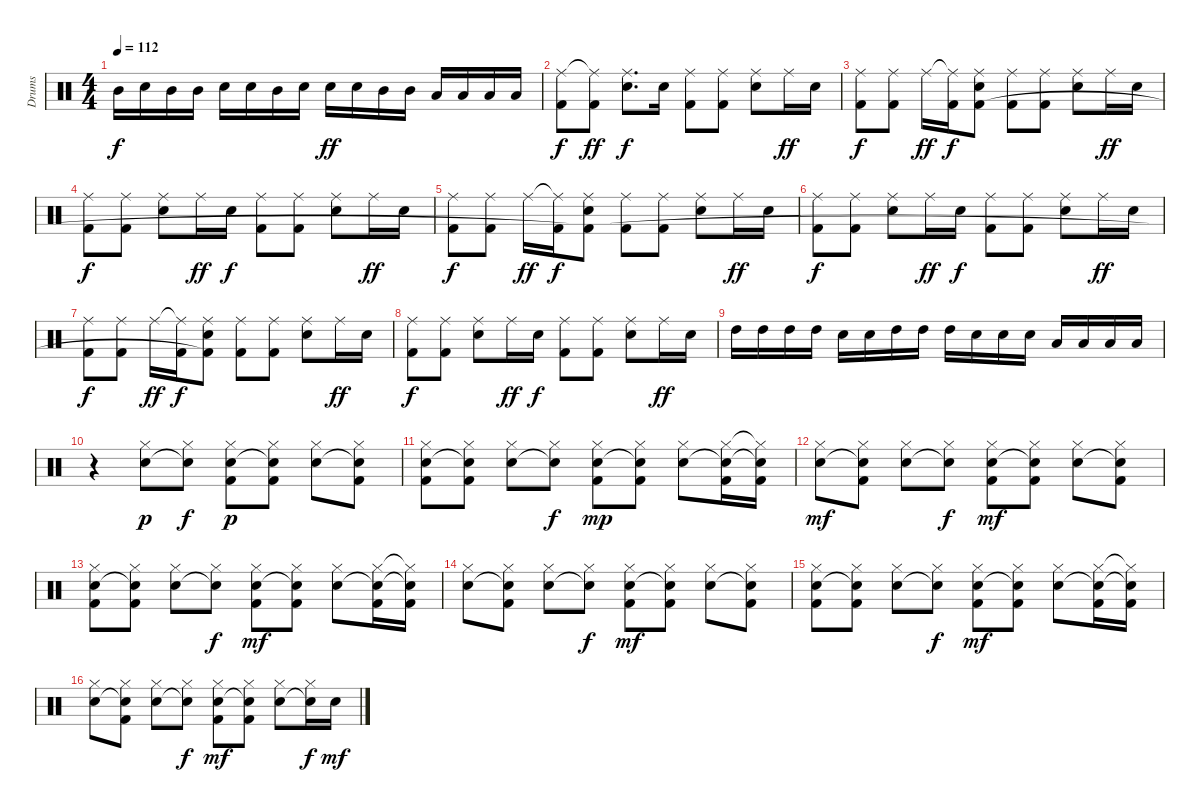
\track ("Drums" "Drums") {instrument percussion}
\staff {score}
\articulation defaults
\ts (4 4)
\tempo 112
\clef neutral
\ks c "Mid Tom (hit)".16{dy f} "Electric Snare (hit)".16 "Mid Tom (hit)".16 "Mid Tom (hit)".16 "Electric Snare (hit)".16 "Electric Snare (hit)".16 "Mid Tom (hit)".16 "Electric Snare (hit)".16 "Electric Snare (hit)".16{dy ff} "Electric Snare (hit)".16 "Mid Tom (hit)".16 "Mid Tom (hit)".16 "Low Tom (hit)".16 "Low Tom (hit)".16 "Low Tom (hit)".16 "Low Tom (hit)".16
|
("Ride (middle)" "Kick (hit) 2").8{dy f} ("Ride (middle)"{t} "Kick (hit) 2").8{dy ff} ("Ride (middle)" "Electric Snare (hit)").8{d dy f} "Electric Snare (hit)".16 ("Ride (middle)" "Kick (hit) 2").8 ("Ride (middle)" "Kick (hit) 2").8 ("Ride (middle)" "Electric Snare (hit)").8 "Ride (middle)".16{dy ff} "Electric Snare (hit)".16 |
("Ride (middle)" "Kick (hit) 2").8{dy f} ("Ride (middle)" "Kick (hit) 2").8 "Ride (middle)".16{dy ff} ("Ride (middle)"{t} "Kick (hit) 2").16{dy f} ("Ride (middle)" "Electric Snare (hit)" "Kick (hit) 2").8 ("Ride (middle)" "Kick (hit) 2").8 ("Ride (middle)" "Kick (hit) 2").8 ("Ride (middle)" "Electric Snare (hit)").8 "Ride (middle)".16{dy ff} "Electric Snare (hit)".16 |
("Ride (middle)" "Kick (hit) 2").8{dy f} ("Ride (middle)" "Kick (hit) 2").8 ("Ride (middle)" "Electric Snare (hit)").8 "Ride (middle)".16{dy ff} "Electric Snare (hit)".16{dy f} ("Ride (middle)" "Kick (hit) 2").8 ("Ride (middle)" "Kick (hit) 2").8 ("Ride (middle)" "Electric Snare (hit)").8 "Ride (middle)".16{dy ff} "Electric Snare (hit)".16 |
("Ride (middle)" "Kick (hit) 2").8{dy f} ("Ride (middle)" "Kick (hit) 2").8 "Ride (middle)".16{dy ff} ("Ride (middle)"{t} "Kick (hit) 2").16{dy f} ("Ride (middle)" "Electric Snare (hit)" "Kick (hit) 2"{t}).8 ("Ride (middle)" "Kick (hit) 2").8 ("Ride (middle)" "Kick (hit) 2").8 ("Ride (middle)" "Electric Snare (hit)").8 "Ride (middle)".16{dy ff} "Electric Snare (hit)".16 |
("Ride (middle)" "Kick (hit) 2").8{dy f} ("Ride (middle)" "Kick (hit) 2").8 ("Ride (middle)" "Electric Snare (hit)").8 "Ride (middle)".16{dy ff} "Electric Snare (hit)".16{dy f} ("Ride (middle)" "Kick (hit) 2").8 ("Ride (middle)" "Kick (hit) 2").8 ("Ride (middle)" "Electric Snare (hit)").8 "Ride (middle)".16{dy ff} "Electric Snare (hit)".16 |
("Ride (middle)" "Kick (hit) 2").8{dy f} ("Ride (middle)" "Kick (hit) 2").8 "Ride (middle)".16{dy ff} ("Ride (middle)"{t} "Kick (hit) 2").16{dy f} ("Ride (middle)" "Electric Snare (hit)" "Kick (hit) 2"{t}).8 ("Ride (middle)" "Kick (hit) 2").8 ("Ride (middle)" "Kick (hit) 2").8 ("Ride (middle)" "Electric Snare (hit)").8 "Ride (middle)".16{dy ff} "Electric Snare (hit)".16 |
("Ride (middle)" "Kick (hit) 2").8{dy f} ("Ride (middle)" "Kick (hit) 2").8 ("Ride (middle)" "Electric Snare (hit)").8 "Ride (middle)".16{dy ff} "Electric Snare (hit)".16{dy f} ("Ride (middle)" "Kick (hit) 2").8 ("Ride (middle)" "Kick (hit) 2").8 ("Ride (middle)" "Electric Snare (hit)").8 "Ride (middle)".16{dy ff} "Electric Snare (hit)".16 |
"High Tom (hit)".16 "High Tom (hit)".16 "High Tom (hit)".16 "High Tom (hit)".16 "Electric Snare (hit)".16 "Electric Snare (hit)".16 "High Tom (hit)".16 "High Tom (hit)".16 "High Tom (hit)".16 "Electric Snare (hit)".16 "Electric Snare (hit)".16 "Electric Snare (hit)".16 "Low Tom (hit)".16 "Low Tom (hit)".16 "Low Tom (hit)".16 "Low Tom (hit)".16 |
r.4 ("Hi-Hat (closed)" "Electric Snare (hit)").8{dy p} ("Hi-Hat (closed)" "Electric Snare (hit)"{t}).8{dy f} ("Hi-Hat (closed)" "Electric Snare (hit)" "Kick (hit) 2").8{dy p} ("Hi-Hat (closed)" "Electric Snare (hit)"{t} "Kick (hit) 2").8 ("Hi-Hat (closed)" "Electric Snare (hit)").8 ("Hi-Hat (closed)" "Electric Snare (hit)"{t} "Kick (hit) 2").8 |
("Hi-Hat (closed)" "Electric Snare (hit)" "Kick (hit) 2").8 ("Hi-Hat (closed)" "Electric Snare (hit)"{t} "Kick (hit) 2").8 ("Hi-Hat (closed)" "Electric Snare (hit)").8 ("Hi-Hat (closed)" "Electric Snare (hit)"{t}).8{dy f} ("Hi-Hat (closed)" "Electric Snare (hit)" "Kick (hit) 2").8{dy mp} ("Hi-Hat (closed)" "Electric Snare (hit)"{t} "Kick (hit) 2").8 ("Hi-Hat (closed)" "Electric Snare (hit)").8 ("Hi-Hat (closed)" "Electric Snare (hit)"{t} "Kick (hit) 2").16 ("Hi-Hat (closed)"{t} "Electric Snare (hit)"{t} "Kick (hit) 2").16 |
("Hi-Hat (closed)" "Electric Snare (hit)").8{dy mf} ("Hi-Hat (closed)" "Electric Snare (hit)"{t} "Kick (hit) 2").8 ("Hi-Hat (closed)" "Electric Snare (hit)").8 ("Hi-Hat (closed)" "Electric Snare (hit)"{t}).8{dy f} ("Hi-Hat (closed)" "Electric Snare (hit)" "Kick (hit) 2").8{dy mf} ("Hi-Hat (closed)" "Electric Snare (hit)"{t} "Kick (hit) 2").8 ("Hi-Hat (closed)" "Electric Snare (hit)").8 ("Hi-Hat (closed)" "Electric Snare (hit)"{t} "Kick (hit) 2").8 |
("Hi-Hat (closed)" "Electric Snare (hit)" "Kick (hit) 2").8 ("Hi-Hat (closed)" "Electric Snare (hit)"{t} "Kick (hit) 2").8 ("Hi-Hat (closed)" "Electric Snare (hit)").8 ("Hi-Hat (closed)" "Electric Snare (hit)"{t}).8{dy f} ("Hi-Hat (closed)" "Electric Snare (hit)" "Kick (hit) 2").8{dy mf} ("Hi-Hat (closed)" "Electric Snare (hit)"{t} "Kick (hit) 2").8 ("Hi-Hat (closed)" "Electric Snare (hit)").8 ("Hi-Hat (closed)" "Electric Snare (hit)"{t} "Kick (hit) 2").16 ("Hi-Hat (closed)"{t} "Electric Snare (hit)"{t} "Kick (hit) 2").16 |
("Hi-Hat (closed)" "Electric Snare (hit)").8 ("Hi-Hat (closed)" "Electric Snare (hit)"{t} "Kick (hit) 2").8 ("Hi-Hat (closed)" "Electric Snare (hit)").8 ("Hi-Hat (closed)" "Electric Snare (hit)"{t}).8{dy f} ("Hi-Hat (closed)" "Electric Snare (hit)" "Kick (hit) 2").8{dy mf} ("Hi-Hat (closed)" "Electric Snare (hit)"{t} "Kick (hit) 2").8 ("Hi-Hat (closed)" "Electric Snare (hit)").8 ("Hi-Hat (closed)" "Electric Snare (hit)"{t} "Kick (hit) 2").8 |
("Hi-Hat (closed)" "Electric Snare (hit)" "Kick (hit) 2").8 ("Hi-Hat (closed)" "Electric Snare (hit)"{t} "Kick (hit) 2").8 ("Hi-Hat (closed)" "Electric Snare (hit)").8 ("Hi-Hat (closed)" "Electric Snare (hit)"{t}).8{dy f} ("Hi-Hat (closed)" "Electric Snare (hit)" "Kick (hit) 2").8{dy mf} ("Hi-Hat (closed)" "Electric Snare (hit)"{t} "Kick (hit) 2").8 ("Hi-Hat (closed)" "Electric Snare (hit)").8 ("Hi-Hat (closed)" "Electric Snare (hit)"{t} "Kick (hit) 2").16 ("Hi-Hat (closed)"{t} "Electric Snare (hit)"{t} "Kick (hit) 2").16 |
("Hi-Hat (closed)" "Electric Snare (hit)").8 ("Hi-Hat (closed)" "Electric Snare (hit)"{t} "Kick (hit) 2").8 ("Hi-Hat (closed)" "Electric Snare (hit)").8 ("Hi-Hat (closed)" "Electric Snare (hit)"{t}).8{dy f} ("Hi-Hat (closed)" "Electric Snare (hit)" "Kick (hit) 2").8{dy mf} ("Hi-Hat (closed)" "Electric Snare (hit)"{t} "Kick (hit) 2").8 ("Hi-Hat (closed)" "Electric Snare (hit)").8 ("Hi-Hat (closed)" "Electric Snare (hit)"{t}).16{dy f} "Electric Snare (hit)".16{dy mf}
